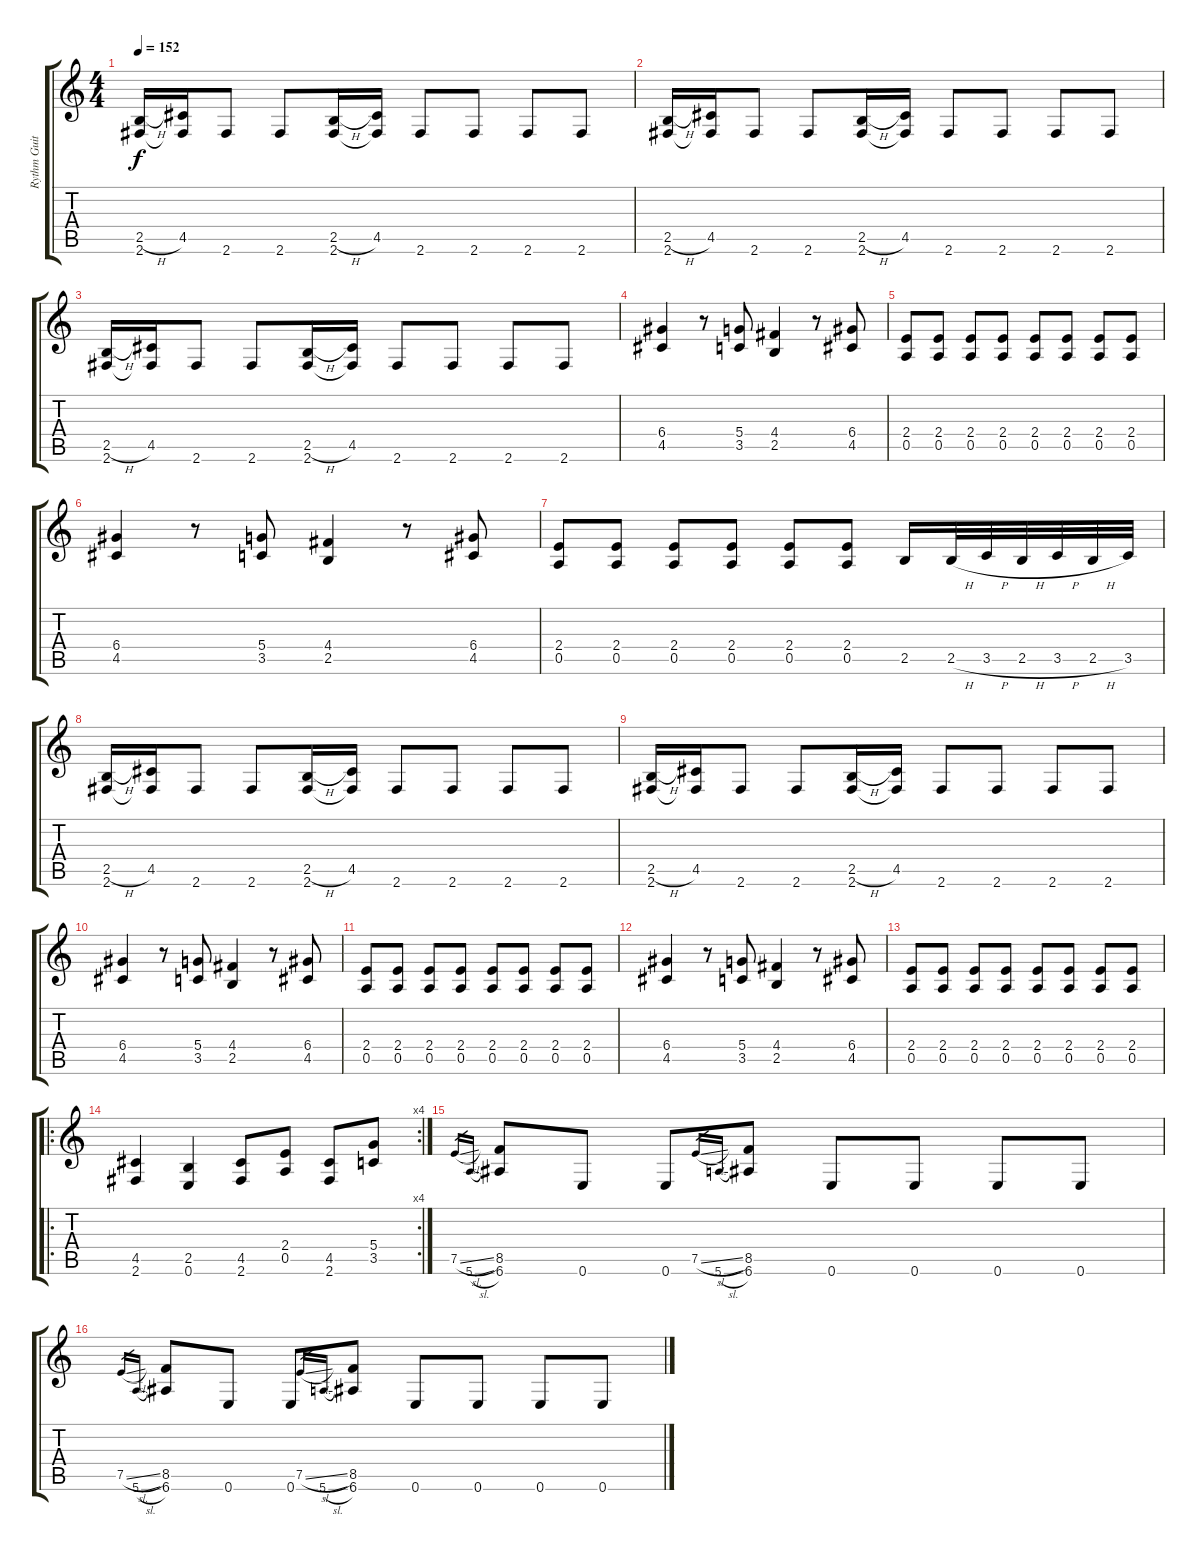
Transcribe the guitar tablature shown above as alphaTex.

\track ("Rythm Guitar" "Rythm Guit") {instrument distortionguitar}
\staff {score tabs}
\tuning (E4 B3 G3 D3 A2 E2) {hide}
\ts (4 4)
\tempo 152
\clef g2
\ks c
(2.5{h} 2.6).16{dy f} (4.5 2.6{t}).16 2.6.8 2.6.8 (2.5{h} 2.6).16 (4.5 2.6{t}).16 2.6.8 2.6.8 2.6.8 2.6.8 |
(2.5{h} 2.6).16 (4.5 2.6{t}).16 2.6.8 2.6.8 (2.5{h} 2.6).16 (4.5 2.6{t}).16 2.6.8 2.6.8 2.6.8 2.6.8 |
(2.5{h} 2.6).16 (4.5 2.6{t}).16 2.6.8 2.6.8 (2.5{h} 2.6).16 (4.5 2.6{t}).16 2.6.8 2.6.8 2.6.8 2.6.8 |
(6.4 4.5).4 r.8 (5.4 3.5).8 (4.4 2.5).4 r.8 (6.4 4.5).8 |
(2.4 0.5).8 (2.4 0.5).8 (2.4 0.5).8 (2.4 0.5).8 (2.4 0.5).8 (2.4 0.5).8 (2.4 0.5).8 (2.4 0.5).8 |
(6.4 4.5).4 r.8 (5.4 3.5).8 (4.4 2.5).4 r.8 (6.4 4.5).8 |
(2.4 0.5).8 (2.4 0.5).8 (2.4 0.5).8 (2.4 0.5).8 (2.4 0.5).8 (2.4 0.5).8 2.5.16 2.5{h}.32 3.5{h}.32 2.5{h}.32 3.5{h}.32 2.5{h}.32 3.5.32 |
(2.5{h} 2.6).16 (4.5 2.6{t}).16 2.6.8 2.6.8 (2.5{h} 2.6).16 (4.5 2.6{t}).16 2.6.8 2.6.8 2.6.8 2.6.8 |
(2.5{h} 2.6).16 (4.5 2.6{t}).16 2.6.8 2.6.8 (2.5{h} 2.6).16 (4.5 2.6{t}).16 2.6.8 2.6.8 2.6.8 2.6.8 |
(6.4 4.5).4 r.8 (5.4 3.5).8 (4.4 2.5).4 r.8 (6.4 4.5).8 |
(2.4 0.5).8 (2.4 0.5).8 (2.4 0.5).8 (2.4 0.5).8 (2.4 0.5).8 (2.4 0.5).8 (2.4 0.5).8 (2.4 0.5).8 |
(6.4 4.5).4 r.8 (5.4 3.5).8 (4.4 2.5).4 r.8 (6.4 4.5).8 |
(2.4 0.5).8 (2.4 0.5).8 (2.4 0.5).8 (2.4 0.5).8 (2.4 0.5).8 (2.4 0.5).8 (2.4 0.5).8 (2.4 0.5).8 |
\ro
\rc 4
(4.5 2.6).4 (2.5 0.6).4 (4.5 2.6).8 (2.4 0.5).8 (4.5 2.6).8 (5.4 3.5).8 |
7.5{sl}.16{gr} 5.6{sl}.16{gr} (8.5 6.6).8 0.6.8 0.6.8 7.5{sl}.16{gr} 5.6{sl}.16{gr} (8.5 6.6).8 0.6.8 0.6.8 0.6.8 0.6.8 |
7.5{sl}.16{gr} 5.6{sl}.16{gr} (8.5 6.6).8 0.6.8 0.6.8 7.5{sl}.16{gr} 5.6{sl}.16{gr} (8.5 6.6).8 0.6.8 0.6.8 0.6.8 0.6.8
